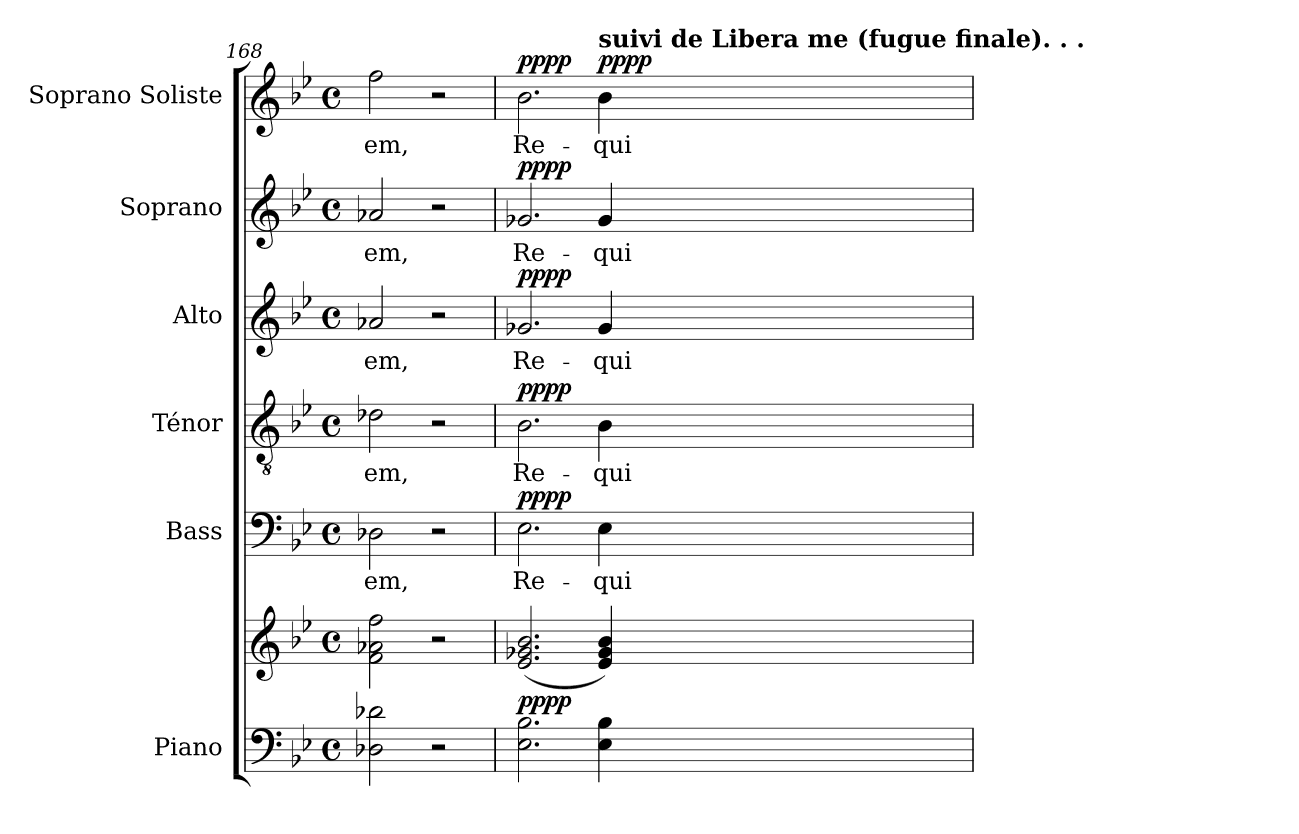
**kern	**kern	**dynam	**kern	**text	**dynam	**kern	**text	**dynam	**kern	**text	**dynam	**kern	**text	**dynam	**kern	**text	**dynam
*part6	*part6	*part6	*part5	*part5	*part5	*part4	*part4	*part4	*part3	*part3	*part3	*part2	*part2	*part2	*part1	*part1	*part1
*staff7	*staff6	*staff6/7	*staff5	*staff5	*staff5	*staff4	*staff4	*staff4	*staff3	*staff3	*staff3	*staff2	*staff2	*staff2	*staff1	*staff1	*staff1
*I"Piano	*	*	*I"Bass	*	*	*I"Ténor	*	*	*I"Alto	*	*	*I"Soprano	*	*	*I"Soprano Soliste	*	*
*I'Pno.	*	*	*I'B.	*	*	*I'T.	*	*	*I'A.	*	*	*I'S.	*	*	*	*	*
*clefF4	*clefG2	*	*clefF4	*	*	*clefGv2	*	*	*clefG2	*	*	*clefG2	*	*	*clefG2	*	*
*	*	*	*	*	*	*	*	*	*ITrd2c3	*	*	*	*	*	*	*	*
*k[b-e-]	*k[b-e-]	*	*k[b-e-]	*	*	*k[b-e-]	*	*	*k[f#]	*	*	*k[b-e-]	*	*	*k[b-e-]	*	*
*M4/4	*M4/4	*	*M4/4	*	*	*M4/4	*	*	*M4/4	*	*	*M4/4	*	*	*M4/4	*	*
*met(c)	*met(c)	*	*met(c)	*	*	*met(c)	*	*	*met(c)	*	*	*met(c)	*	*	*met(c)	*	*
=168	=168	=168	=168	=168	=168	=168	=168	=168	=168	=168	=168	=168	=168	=168	=168	=168	=168
2D-X\ 2d-X\	2f\ 2a-X\ 2ff\	.	2D-X\	-em,	.	2d-X\	-em,	.	2fni/	-em,	.	2a-X/	-em,	.	2ff\	-em,	.
2r	2r	.	2r	.	.	2r	.	.	2r	.	.	2r	.	.	2r	.	.
=169	=169	=169	=169	=169	=169	=169	=169	=169	=169	=169	=169	=169	=169	=169	=169	=169	=169
!	!	!LO:DY:a=2	!	!	!LO:DY:a	!	!	!LO:DY:a	!	!	!LO:DY:a	!	!	!LO:DY:a	!	!	!LO:DY:a
2.E-\ 2.B-\	(>2.e-/ 2.g-X/ 2.b-/	pppp	2.E-\	Re-	pppp	2.B-\	Re-	pppp	2.e-Xi/	Re-	pppp	2.g-X/	Re-	pppp	2.b-\	Re-	pppp
!	!	!	!	!	!	!	!	!	!	!	!	!	!	!	!LO:TX:a:B:t=suivi de Libera me (fugue finale). . .	!	!
!	!	!	!	!	!	!	!	!	!	!	!	!	!	!	!	!	!LO:DY:a
4E-\ 4B-\	4e-/ 4g-/ 4b-/)	.	4E-\	-qui-	.	4B-\	-qui-	.	4e-i/	-qui-	.	4g-/	-qui-	.	4b-\	-qui-	pppp
=	=	=	=	=	=	=	=	=	=	=	=	=	=	=	=	=	=
*-	*-	*-	*-	*-	*-	*-	*-	*-	*-	*-	*-	*-	*-	*-	*-	*-	*-
